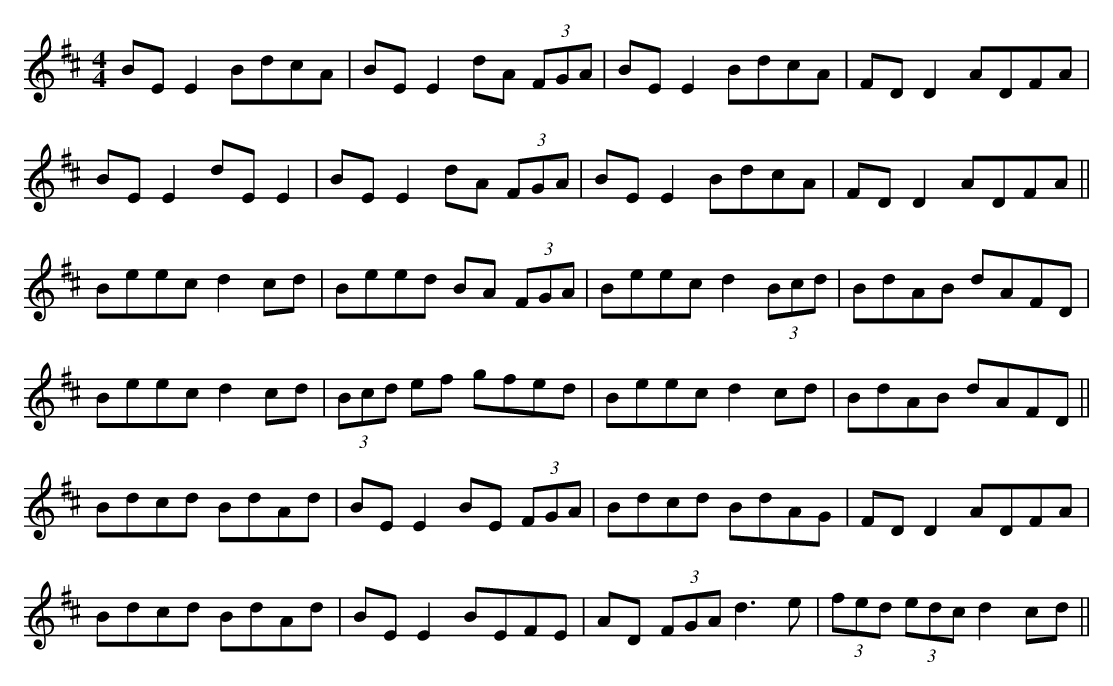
X:1
M:4/4
K:Edor
BE E2 BdcA|BE E2 dA (3FGA|BE E2 BdcA|FD D2 ADFA|
BE E2 dE E2|BE E2 dA (3FGA|BE E2 BdcA|FD D2 ADFA||
Beec d2 cd|Beed BA (3FGA|Beec d2 (3Bcd|BdAB dAFD|
Beec d2 cd|(3Bcd ef gfed|Beec d2 cd|BdAB dAFD||
Bdcd BdAd|BE E2 BE (3FGA|Bdcd BdAG|FD D2 ADFA|
Bdcd BdAd|BE E2 BEFE|AD (3FGA d3e|(3fed (3edc d2 cd||
